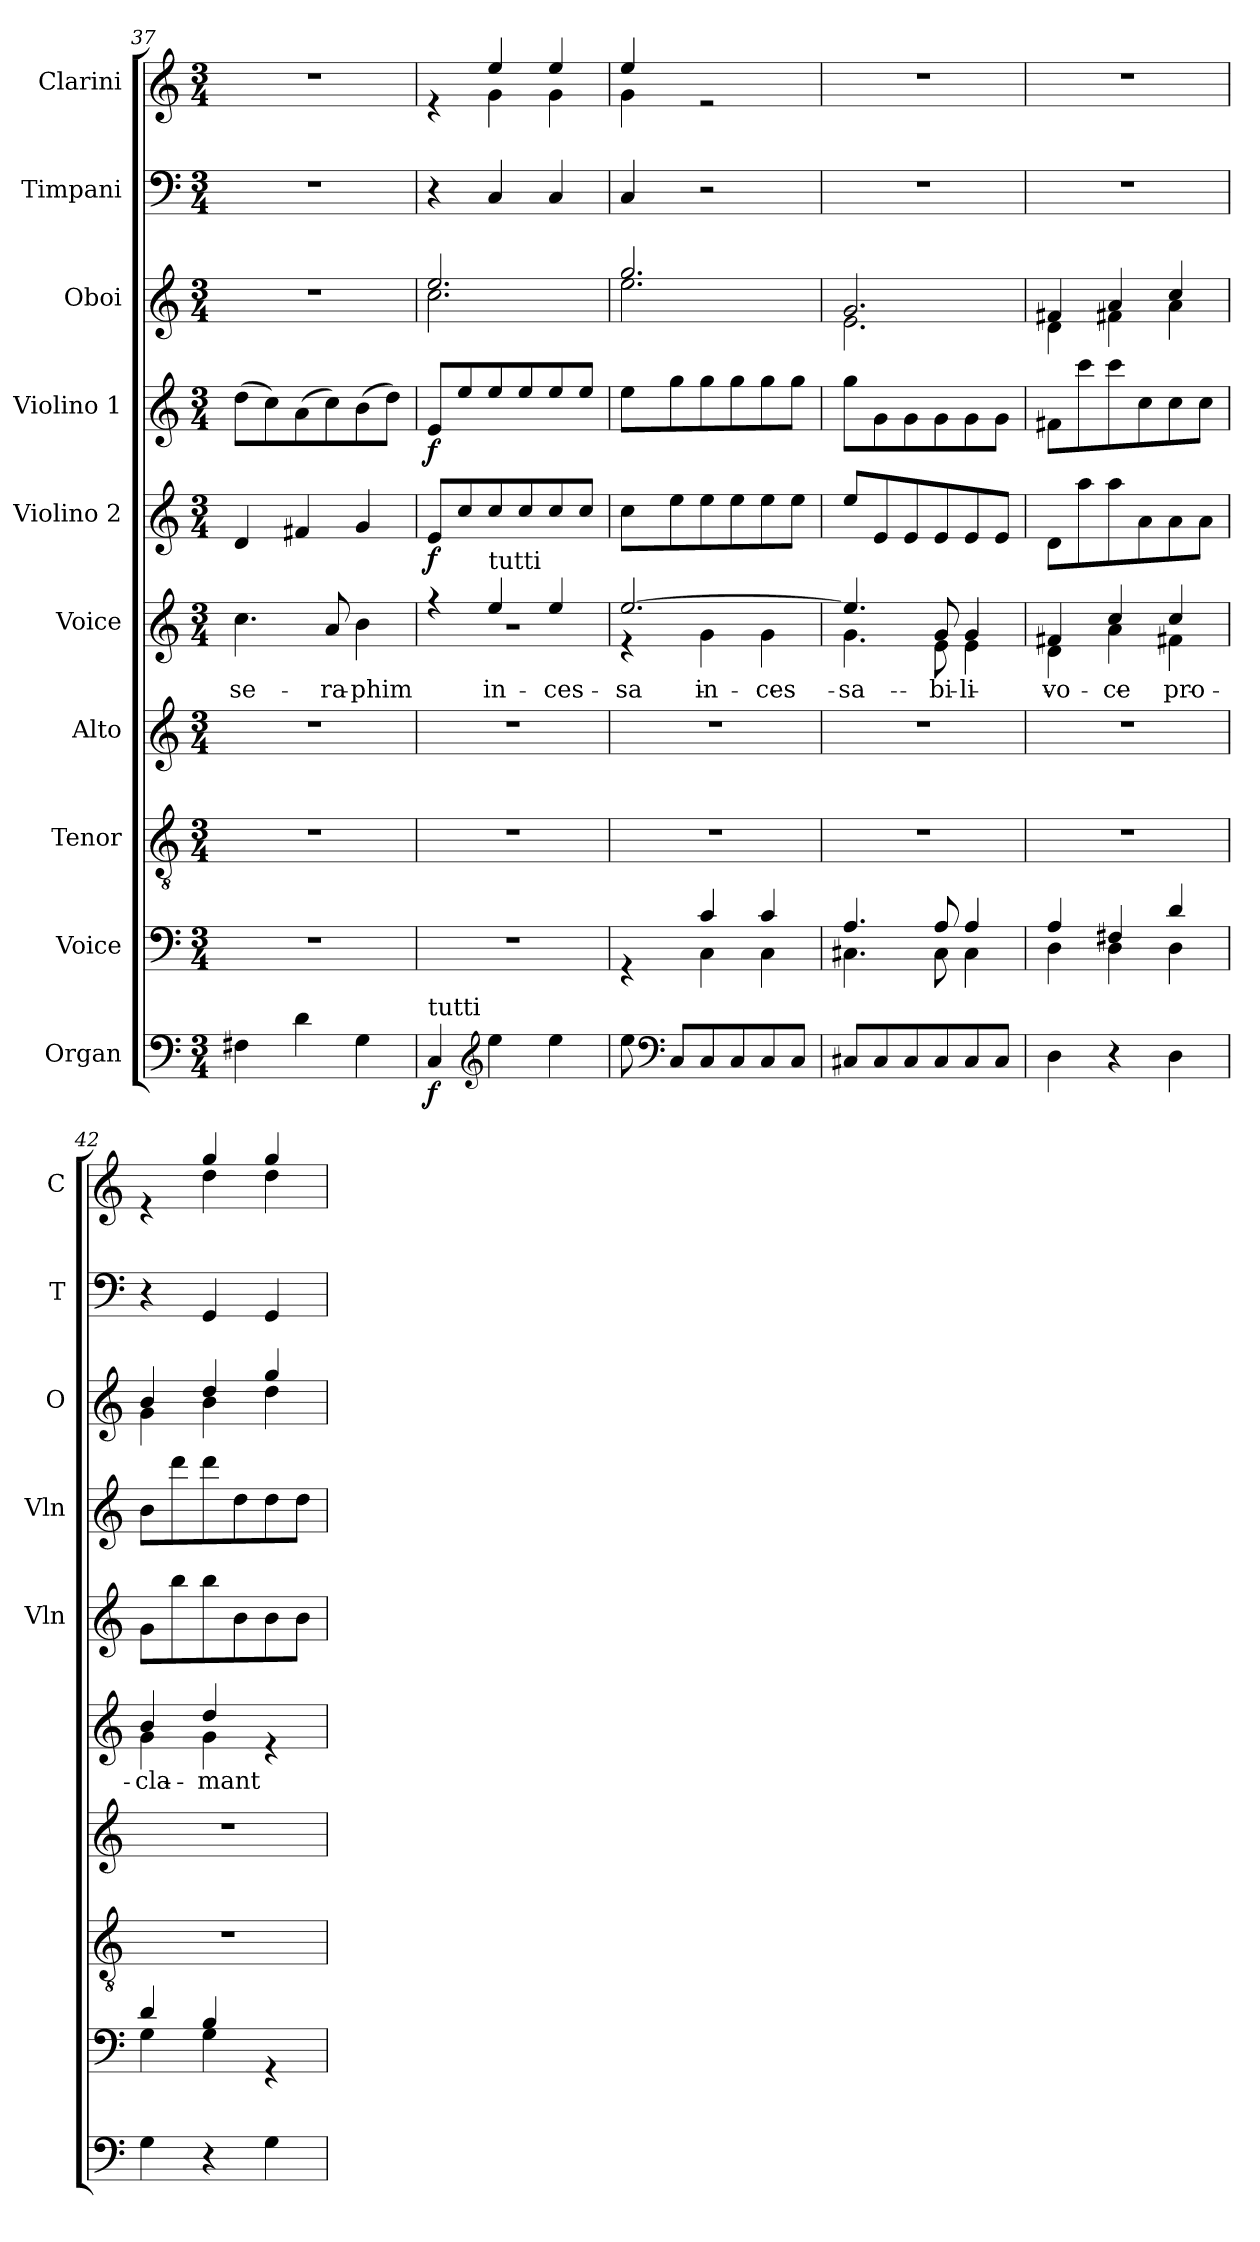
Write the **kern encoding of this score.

**kern	**dynam	**kern	**kern	**kern	**kern	**text	**kern	**dynam	**kern	**dynam	**kern	**kern	**kern
*part10	*part10	*part9	*part8	*part7	*part6	*part6	*part5	*part5	*part4	*part4	*part3	*part2	*part1
*staff10	*staff10	*staff9	*staff8	*staff7	*staff6	*staff6	*staff5	*staff5	*staff4	*staff4	*staff3	*staff2	*staff1
*I"Organ	*	*I"Voice	*I"Tenor	*I"Alto	*I"Voice	*	*I"Violino 2	*	*I"Violino 1	*	*I"Oboi	*I"Timpani	*I"Clarini
*	*	*	*	*	*	*	*I'Vln	*	*I'Vln	*	*I'O	*I'T	*I'C
*clefF4	*	*clefF4	*clefGv2	*clefG2	*clefG2	*	*clefG2	*	*clefG2	*	*clefG2	*clefF4	*clefG2
*k[]	*	*k[]	*k[]	*k[]	*k[]	*	*k[]	*	*k[]	*	*k[]	*k[]	*k[]
*M3/4	*	*M3/4	*M3/4	*M3/4	*M3/4	*	*M3/4	*	*M3/4	*	*M3/4	*M3/4	*M3/4
=37	=37	=37	=37	=37	=37	=37	=37	=37	=37	=37	=37	=37	=37
!	!	!	!	!	!	!LO:LY:b	!	!	!	!	!	!	!
4F#X\	.	2.r	2.r	2.r	4.cc\	se-	4d/	.	(8dd\L	.	2.r	2.r	2.r
.	.	.	.	.	.	.	.	.	8cc\)	.	.	.	.
4d\	.	.	.	.	.	.	4f#X/	.	(8a\	.	.	.	.
!	!	!	!	!	!	!LO:LY:b	!	!	!	!	!	!	!
.	.	.	.	.	8a/	-ra-	.	.	8cc\)	.	.	.	.
!	!	!	!	!	!	!LO:LY:b	!	!	!	!	!	!	!
4G\	.	.	.	.	4b\	-phim	4g/	.	(8b\	.	.	.	.
.	.	.	.	.	.	.	.	.	8dd\J)	.	.	.	.
=38	=38	=38	=38	=38	=38	=38	=38	=38	=38	=38	=38	=38	=38
*	*	*	*	*	*^	*	*	*	*	*	*^	*	*^
!LO:TX:a:t=tutti	!	!	!	!	!	!	!	!	!	!	!	!	!	!	!	!
!	!LO:DY:b	!	!	!	!	!	!	!	!LO:DY:b	!	!LO:DY:b	!	!	!	!	!
4C/	f	2.r	2.r	2.r	4r	2.r	.	8e/L	f	8e/L	f	2.ee/	2.cc\	4r	4re	4ryy
.	.	.	.	.	.	.	.	8cc/	.	8ee/	.	.	.	.	.	.
*clefG2	*	*	*	*	*	*	*	*	*	*	*	*	*	*	*	*
!	!	!	!	!	!LO:TX:a:t=tutti	!	!	!	!	!	!	!	!	!	!	!
!	!	!	!	!	!	!	!LO:LY:b	!	!	!	!	!	!	!	!	!
4ee\	.	.	.	.	4ee/	.	in-	8cc/	.	8ee/	.	.	.	4C/	4ee/	4g\
.	.	.	.	.	.	.	.	8cc/	.	8ee/	.	.	.	.	.	.
!	!	!	!	!	!	!	!LO:LY:b	!	!	!	!	!	!	!	!	!
4ee\	.	.	.	.	4ee/	.	-ces-	8cc/	.	8ee/	.	.	.	4C/	4ee/	4g\
.	.	.	.	.	.	.	.	8cc/J	.	8ee/J	.	.	.	.	.	.
=39	=39	=39	=39	=39	=39	=39	=39	=39	=39	=39	=39	=39	=39	=39	=39	=39
*	*	*^	*	*	*	*	*	*	*	*	*	*	*	*	*	*
!	!	!	!	!	!	!	!	!LO:LY:b	!	!	!	!	!	!	!	!	!
8ee\	.	4rGG	4ryy	2.r	2.r	[2.ee/	4r	-sa-	8cc\L	.	8ee\L	.	2.gg/	2.ee\	4C/	4ee/	4g\
*clefF4	*	*	*	*	*	*	*	*	*	*	*	*	*	*	*	*	*
8C/L	.	.	.	.	.	.	.	.	8ee\	.	8gg\	.	.	.	.	.	.
!	!	!	!	!	!	!	!	!LO:LY:b	!	!	!	!	!	!	!	!	!
8C/	.	4c/	4C\	.	.	.	4g\	in-	8ee\	.	8gg\	.	.	.	2r	2re	2ryy
8C/	.	.	.	.	.	.	.	.	8ee\	.	8gg\	.	.	.	.	.	.
!	!	!	!	!	!	!	!	!LO:LY:b	!	!	!	!	!	!	!	!	!
8C/	.	4c/	4C\	.	.	.	4g\	-ces-	8ee\	.	8gg\	.	.	.	.	.	.
8C/J	.	.	.	.	.	.	.	.	8ee\J	.	8gg\J	.	.	.	.	.	.
*	*	*	*	*	*	*	*	*	*	*	*	*	*	*	*	*v	*v
=40	=40	=40	=40	=40	=40	=40	=40	=40	=40	=40	=40	=40	=40	=40	=40	=40
!	!	!	!	!	!	!	!	!LO:LY:b	!	!	!	!	!	!	!	!
8C#X/L	.	4.A/	4.C#X\	2.r	2.r	4.ee/]	4.g\	-sa-	8ee/L	.	8gg\L	.	2.g/	2.e\	2.r	2.r
8C#/	.	.	.	.	.	.	.	.	8e/	.	8g\	.	.	.	.	.
8C#/	.	.	.	.	.	.	.	.	8e/	.	8g\	.	.	.	.	.
!	!	!	!	!	!	!	!	!LO:LY:b	!	!	!	!	!	!	!	!
!	!	!	!	!	!	!	!	!LO:LY:b	!	!	!	!	!	!	!	!
8C#/	.	8A/	8C#\	.	.	8g/	8e\	-bi-	8e/	.	8g\	.	.	.	.	.
!	!	!	!	!	!	!	!	!LO:LY:b	!	!	!	!	!	!	!	!
!	!	!	!	!	!	!	!	!LO:LY:b	!	!	!	!	!	!	!	!
8C#/	.	4A/	4C#\	.	.	4g/	4e\	-li	8e/	.	8g\	.	.	.	.	.
8C#/J	.	.	.	.	.	.	.	.	8e/J	.	8g\J	.	.	.	.	.
=41	=41	=41	=41	=41	=41	=41	=41	=41	=41	=41	=41	=41	=41	=41	=41	=41
!	!	!	!	!	!	!	!	!LO:LY:b	!	!	!	!	!	!	!	!
4D\	.	4A/	4D\	2.r	2.r	4f#X/	4d\	vo-	8d\L	.	8f#X\L	.	4f#X/	4d\	2.r	2.r
.	.	.	.	.	.	.	.	.	8aa\	.	8ccc\	.	.	.	.	.
!	!	!	!	!	!	!	!	!LO:LY:b	!	!	!	!	!	!	!	!
4r	.	4F#X/	4D\	.	.	4cc/	4a\	-ce	8aa\	.	8ccc\	.	4a/	4f#X\	.	.
.	.	.	.	.	.	.	.	.	8a\	.	8cc\	.	.	.	.	.
!	!	!	!	!	!	!	!	!LO:LY:b	!	!	!	!	!	!	!	!
4D\	.	4d/	4D\	.	.	4cc/	4f#X\	pro-	8a\	.	8cc\	.	4cc/	4a\	.	.
.	.	.	.	.	.	.	.	.	8a\J	.	8cc\J	.	.	.	.	.
=42	=42	=42	=42	=42	=42	=42	=42	=42	=42	=42	=42	=42	=42	=42	=42	=42
!	!	!	!	!	!	!	!	!LO:LY:b	!	!	!	!	!	!	!	!
*	*	*	*	*	*	*	*	*	*	*	*	*	*	*	*	*^
4G\	.	4d/	4G\	2.r	2.r	4b/	4g\	-cla-	8g\L	.	8b\L	.	4b/	4g\	4r	4re	4ryy
.	.	.	.	.	.	.	.	.	8bb\	.	8ddd\	.	.	.	.	.	.
!	!	!	!	!	!	!	!	!LO:LY:b	!	!	!	!	!	!	!	!	!
4r	.	4B/	4G\	.	.	4dd/	4g\	-mant	8bb\	.	8ddd\	.	4dd/	4b\	4GG/	4gg/	4dd\
.	.	.	.	.	.	.	.	.	8b\	.	8dd\	.	.	.	.	.	.
4G\	.	4rGG	4ryy	.	.	4re	4ryy	.	8b\	.	8dd\	.	4gg/	4dd\	4GG/	4gg/	4dd\
.	.	.	.	.	.	.	.	.	8b\J	.	8dd\J	.	.	.	.	.	.
*	*	*v	*v	*	*	*v	*v	*	*	*	*	*	*v	*v	*	*v	*v
=	=	=	=	=	=	=	=	=	=	=	=	=	=
*-	*-	*-	*-	*-	*-	*-	*-	*-	*-	*-	*-	*-	*-
